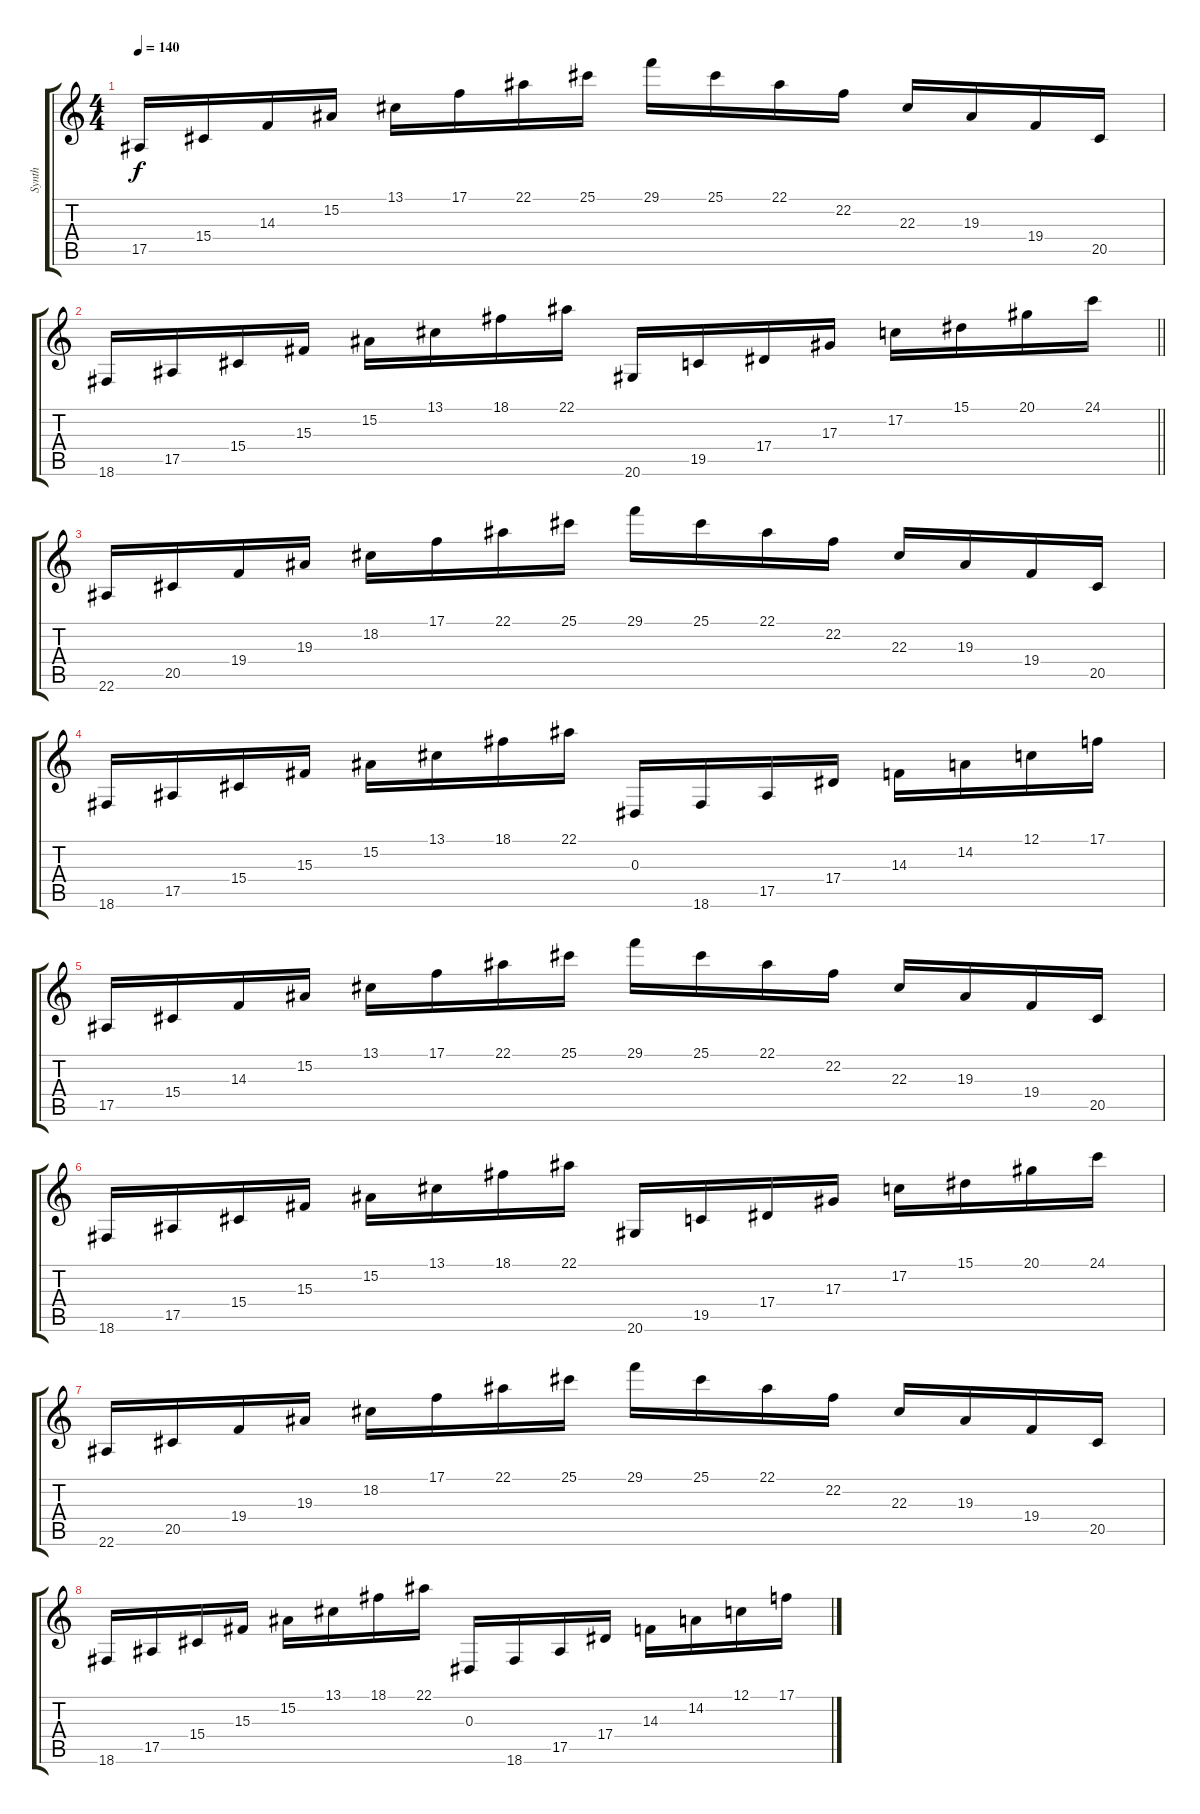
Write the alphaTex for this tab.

\track ("Synth" "Synth") {instrument lead1square}
\staff {score tabs}
\tuning (C4 G3 Eb3 Bb2 F2 C2) {hide}
\ts (4 4)
\tempo 140
\clef g2
\ks c
17.5.16{dy f} 15.4.16 14.3.16 15.2.16 13.1.16 17.1.16 22.1.16 25.1.16 29.1.16 25.1.16 22.1.16 22.2.16 22.3.16 19.3.16 19.4.16 20.5.16 |
\barLineRight lightlight
18.6.16 17.5.16 15.4.16 15.3.16 15.2.16 13.1.16 18.1.16 22.1.16 20.6.16 19.5.16 17.4.16 17.3.16 17.2.16 15.1.16 20.1.16 24.1.16 |
22.6.16 20.5.16 19.4.16 19.3.16 18.2.16 17.1.16 22.1.16 25.1.16 29.1.16 25.1.16 22.1.16 22.2.16 22.3.16 19.3.16 19.4.16 20.5.16 |
18.6.16 17.5.16 15.4.16 15.3.16 15.2.16 13.1.16 18.1.16 22.1.16 0.3.16 18.6.16 17.5.16 17.4.16 14.3.16 14.2.16 12.1.16 17.1.16 |
17.5.16 15.4.16 14.3.16 15.2.16 13.1.16 17.1.16 22.1.16 25.1.16 29.1.16 25.1.16 22.1.16 22.2.16 22.3.16 19.3.16 19.4.16 20.5.16 |
18.6.16 17.5.16 15.4.16 15.3.16 15.2.16 13.1.16 18.1.16 22.1.16 20.6.16 19.5.16 17.4.16 17.3.16 17.2.16 15.1.16 20.1.16 24.1.16 |
22.6.16 20.5.16 19.4.16 19.3.16 18.2.16 17.1.16 22.1.16 25.1.16 29.1.16 25.1.16 22.1.16 22.2.16 22.3.16 19.3.16 19.4.16 20.5.16 |
18.6.16 17.5.16 15.4.16 15.3.16 15.2.16 13.1.16 18.1.16 22.1.16 0.3.16 18.6.16 17.5.16 17.4.16 14.3.16 14.2.16 12.1.16 17.1.16
